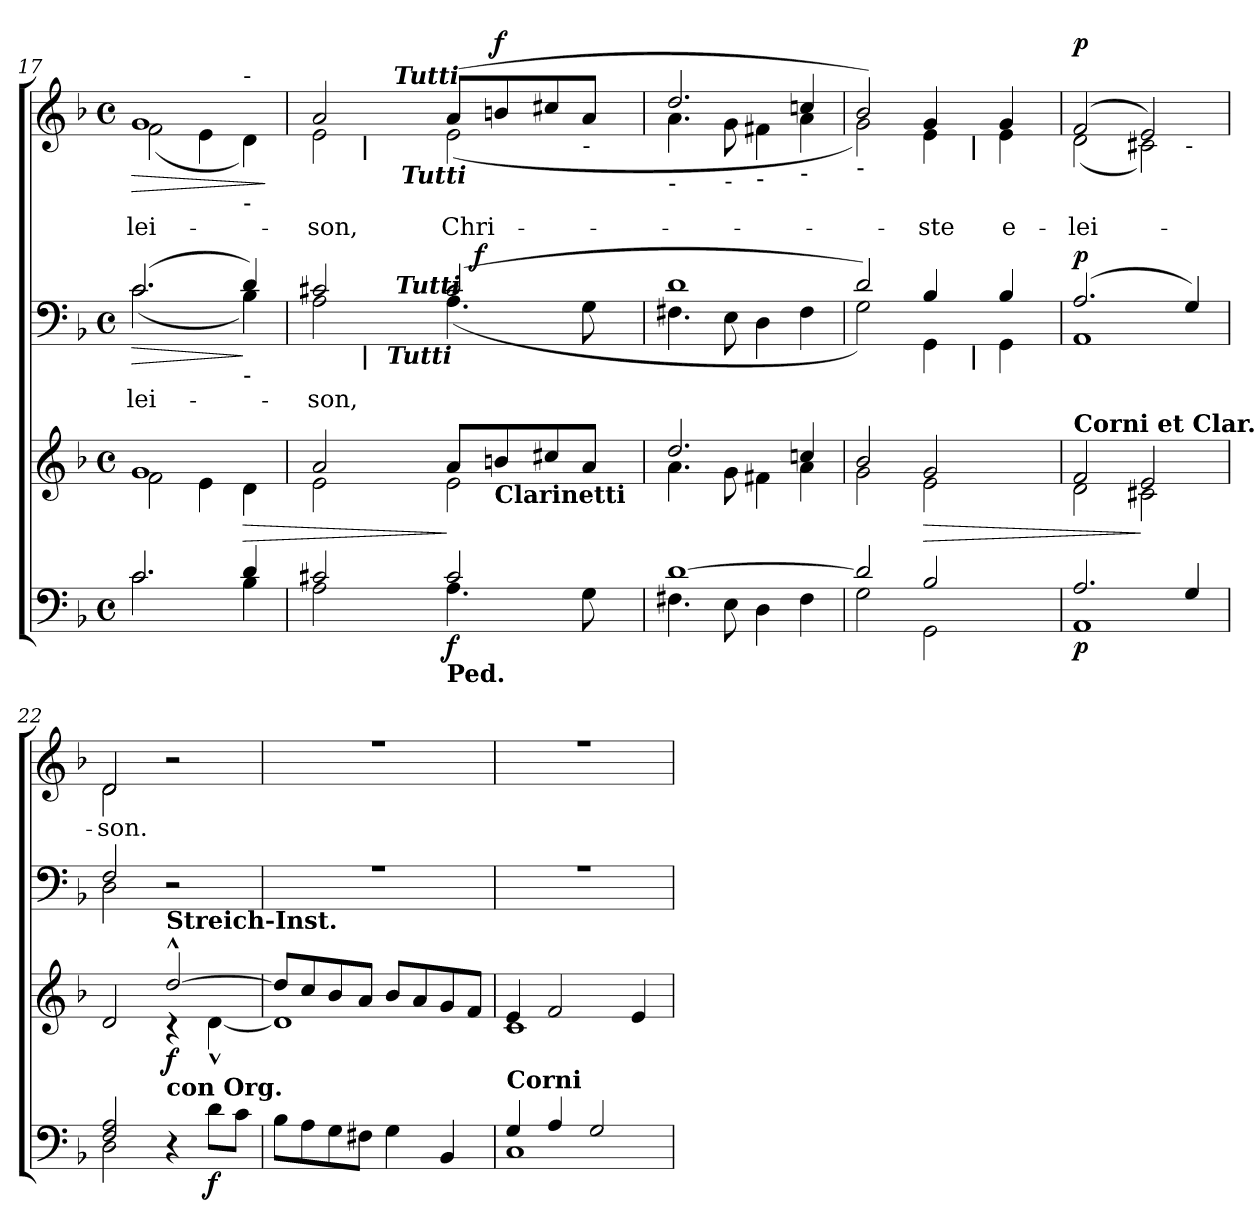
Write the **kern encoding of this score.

**kern	**dynam	**kern	**dynam	**kern	**text	**dynam	**kern	**text	**dynam
*part4	*part4	*part3	*part3	*part2	*part2	*part2	*part1	*part1	*part1
*staff4	*staff4	*staff3	*staff3	*staff2	*staff2	*staff2	*staff1	*staff1	*staff1
*clefF4	*	*clefG2	*	*clefF4	*	*	*clefG2	*	*
*k[b-]	*	*k[b-]	*	*k[b-]	*	*	*k[b-]	*	*
*F:	*	*F:	*	*F:	*	*	*F:	*	*
*M4/4	*	*M4/4	*	*M4/4	*	*	*M4/4	*	*
*met(c)	*	*met(c)	*	*met(c)	*	*	*met(c)	*	*
=17	=17	=17	=17	=17	=17	=17	=17	=17	=17
*^	*	*^	*	*	*	*	*	*	*
!	!	!	!	!	!	!	!	!LO:HP:b	!	!	!
*	*	*	*	*	*	*^	*	*	*	*	*
!	!	!	!	!	!	!	!	!LO:LY:b:color=#000000	!	!	!	!
!	!	!	!	!	!	!	!	!	!	!	!LO:LY:a:color=#000000	!LO:HP:b
*	*	*	*	*	*	*	*	*	*	*^	*	*
!	!	!	!	!	!	!	!	!	!	!	!	!LO:LY:b:color=#000000	!
2.ci/	2.ci\	.	1gi	2fi\	.	(2.ci/	(2.ci\	-lei-	>	1gi	(2fi\	-lei-	>
.	.	.	.	4ei\	.	.	.	.	.	.	4ei\	.	.
!	!	!	!	!	!	!	!	!	!	!	!LO:TX:b:t=-	!	!
!	!	!	!	!	!	!	!	!	!	!	!LO:TX:a:t=-	!	!
!	!	!	!	!	!	!LO:TX:b:t=-	!	!	!	!	!	!	!
!	!	!	!	!	!LO:HP:b	!	!	!	!	!	!	!	!
4di/	4B-i\	.	.	4di\	>	4di/)	4B-i\)	.	]	.	4di\)	.	.
*v	*v	*	*	*	*	*v	*v	*	*	*v	*v	*	*
*	*	*v	*v	*	*	*	*	*	*	*
.	.	.	.	.	.	.	.	.	]
=18	=18	=18	=18	=18	=18	=18	=18	=18	=18
*^	*	*^	*	*^	*	*	*	*	*
!	!	!	!	!	!	!	!	!LO:LY:b:color=#000000	!	!	!	!
!	!	!	!	!	!	!	!	!	!	!	!LO:LY:a:color=#000000	!
*	*	*	*	*	*	*	*	*	*	*^	*	*
!	!	!	!	!	!	!	!	!	!	!	!	!LO:LY:b:color=#000000	!
*	*	*	*	*	*	*^	*^	*	*	*^	*^	*	*
*	*	*	*	*	*	*	*	*^	*^	*	*	*	*	*^	*	*	*
*	*	*	*	*	*	*	*	*	*	*	*	*	*	*	*	*	*	*	*	*
2c#Xi/	2Ai\	.	2ai/	2ei\	.	2c#Xi/	2Ai\	2ryy	8ryy	8ryy	8ryy	-son,	.	2ai/	2ei\	8ryy	8ryy	8ryy	-son,	.
.	.	.	.	.	.	.	.	.	32ryy	16ryy	16ryy	.	.	.	.	32ryy	16ryy	16ryy	.	.
.	.	.	.	.	.	.	.	.	128ryy	.	.	.	.	.	.	128ryy	.	.	.	.
.	.	.	.	.	.	.	.	.	512ryy	.	.	.	.	.	.	512ryy	.	.	.	.
!	!	!	!	!	!	!	!	!	!	!	!	!	!	!	!	!LO:TX:b:B:t=|	!	!	!	!
!	!	!	!	!	!	!	!	!	!LO:TX:b:B:t=|	!	!	!	!	!	!	!	!	!	!	!
.	.	.	.	.	.	.	.	.	2ryy	.	.	.	.	.	.	2ryy	.	.	.	.
.	.	.	.	.	.	.	.	.	.	32ryy	32ryy	.	.	.	.	.	32ryy	32ryy	.	.
.	.	.	.	.	.	.	.	.	.	256ryy	128...ryy	.	.	.	.	.	128ryy	64ryy	.	.
.	.	.	.	.	.	.	.	.	.	1024ryy	.	.	.	.	.	.	.	.	.	.
!	!	!	!	!	!	!	!	!	!	!LO:TX:b:Bi:t=Tutti	!	!	!	!	!	!	!	!	!	!
.	.	.	.	.	.	.	.	.	.	2ryy	.	.	.	.	.	.	.	.	.	.
.	.	.	.	.	.	.	.	.	.	.	.	.	.	.	.	.	256ryy	.	.	.
.	.	.	.	.	.	.	.	.	.	.	.	.	.	.	.	.	1024ryy	.	.	.
!	!	!	!	!	!	!	!	!	!	!	!	!	!	!	!	!	!LO:TX:a:Bi:t=Tutti	!	!	!
.	.	.	.	.	.	.	.	.	.	.	.	.	.	.	.	.	2ryy	.	.	.
!	!	!	!	!	!	!	!	!	!	!	!LO:TX:a:Bi:t=Tutti	!	!	!	!	!	!	!	!	!
.	.	.	.	.	.	.	.	.	.	.	2ryy	.	.	.	.	.	.	.	.	.
.	.	.	.	.	.	.	.	.	.	.	.	.	.	.	.	.	.	256.ryy	.	.
!	!	!	!	!	!	!	!	!	!	!	!	!	!	!	!	!	!	!LO:TX:b:Bi:t=Tutti	!	!
.	.	.	.	.	.	.	.	.	.	.	.	.	.	.	.	.	.	2ryy	.	.
!LO:TX:b:B:t=Ped.	!	!	!	!	!	!	!	!	!	!	!	!	!	!	!	!	!	!	!	!
!	!	!	!	!	!	!	!	!	!	!	!	!	!	!	!	!	!	!	!LO:LY:b:color=#000000	!
2c#i/	4.Ai\	f	8ai/L	2ei\	]	(2c#i/	(4.Ai\	32ryy	.	.	.	.	.	(8ai/L	(2ei\	.	.	.	Chri-	.
.	.	.	.	.	.	.	.	64ryy	.	.	.	.	.	.	.	.	.	.	.	.
.	.	.	.	.	.	.	.	128ryy	.	.	.	.	.	.	.	.	.	.	.	.
.	.	.	.	.	.	.	.	512.ryy	.	.	.	.	.	.	.	.	.	.	.	.
.	.	.	.	.	.	.	.	4ryy	.	.	.	.	f	.	.	.	.	.	.	.
!	!	!	!LO:TX:b:B:t=Clarinetti	!	!	!	!	!	!	!	!	!	!	!	!	!	!	!	!	!
.	.	.	8bni/	.	.	.	.	.	.	.	.	.	.	8bni/	.	.	.	.	.	f
.	.	.	.	.	.	.	.	.	4ryy	.	.	.	.	.	.	4ryy	.	.	.	.
.	.	.	.	.	.	.	.	.	.	4ryy	.	.	.	.	.	.	.	.	.	.
.	.	.	.	.	.	.	.	.	.	.	.	.	.	.	.	.	4ryy	.	.	.
.	.	.	.	.	.	.	.	.	.	.	4ryy	.	.	.	.	.	.	.	.	.
.	.	.	.	.	.	.	.	.	.	.	.	.	.	.	.	.	.	4ryy	.	.
.	.	.	8cc#Xi/	.	.	.	.	.	.	.	.	.	.	8cc#Xi/	.	.	.	.	.	.
.	.	.	.	.	.	.	.	8ryy	.	.	.	.	.	.	.	.	.	.	.	.
!	!	!	!	!	!	!	!	!	!	!	!	!	!	!LO:TX:b:t=-	!	!	!	!	!	!
.	8Gi\	.	8ai/J	.	.	.	8Gi\	.	.	.	.	.	.	8ai/J	.	.	.	.	.	.
.	.	.	.	.	.	.	.	.	16ryy	.	.	.	.	.	.	16ryy	.	.	.	.
.	.	.	.	.	.	.	.	16ryy	.	.	.	.	.	.	.	.	.	.	.	.
.	.	.	.	.	.	.	.	.	.	64ryy	.	.	.	.	.	.	.	.	.	.
.	.	.	.	.	.	.	.	.	64ryy	.	.	.	.	.	.	64ryy	.	.	.	.
.	.	.	.	.	.	.	.	.	.	.	.	.	.	.	.	.	64ryy	.	.	.
.	.	.	.	.	.	.	.	.	.	.	64ryy	.	.	.	.	.	.	.	.	.
.	.	.	.	.	.	.	.	.	.	128ryy	.	.	.	.	.	.	.	.	.	.
.	.	.	.	.	.	.	.	.	.	.	.	.	.	.	.	.	.	128ryy	.	.
.	.	.	.	.	.	.	.	.	256.ryy	.	.	.	.	.	.	256.ryy	.	.	.	.
.	.	.	.	.	.	.	.	256ryy	.	.	.	.	.	.	.	.	.	.	.	.
.	.	.	.	.	.	.	.	.	.	512.ryy	.	.	.	.	.	.	512.ryy	.	.	.
.	.	.	.	.	.	.	.	.	.	.	.	.	.	.	.	.	.	512ryy	.	.
.	.	.	.	.	.	.	.	1024ryy	.	.	1024ryy	.	.	.	.	.	.	.	.	.
=19	=19	=19	=19	=19	=19	=19	=19	=19	=19	=19	=19	=19	=19	=19	=19	=19	=19	=19	=19	=19
!	!	!	!	!	!	!	!	!	!	!	!	!	!	!LO:TX:b:t=-	!	!	!	!	!	!
*	*	*	*	*	*	*	*v	*v	*v	*v	*v	*	*	*	*	*	*	*	*	*
*	*	*	*	*	*	*	*	*	*	*	*v	*v	*v	*v	*	*
[>1di	4.F#Xi\	.	2.ddi/	4.ai\	.	1di	4.F#Xi\	.	.	2.ddi/	4.ai\	.	.
!	!	!	!	!	!	!	!	!	!	!	!LO:TX:b:t=-	!	!
.	8Ei\	.	.	8gi\	.	.	8Ei\	.	.	.	8gi\	.	.
!	!	!	!	!	!	!	!	!	!	!	!LO:TX:b:t=-	!	!
.	4Di\	.	.	4f#Xi\	.	.	4Di\	.	.	.	4f#Xi\	.	.
!	!	!	!	!	!	!	!	!	!	!LO:TX:b:t=-	!	!	!
.	4F#i\	.	4ccni/	4ai\	.	.	4F#i\	.	.	4ccni/	4ai\	.	.
=20	=20	=20	=20	=20	=20	=20	=20	=20	=20	=20	=20	=20	=20
!	!	!	!	!	!	!	!	!	!	!LO:TX:b:t=-	!	!	!
*	*	*	*	*	*	*	*^	*	*	*	*^	*	*
2di/]	2Gi\	.	2b-i/	2gi\	.	2di/)	2Gi\)	2ryy	.	.	2b-i/)	2gi\)	2ryy	.	.
!	!	!	!	!	!LO:HP:b	!	!	!	!	!	!	!	!	!	!
!	!	!	!	!	!	!	!	!	!	!	!	!	!	!LO:LY:b:color=#000000	!
2B-i/	2GGi\	.	2gi/	2ei\	>	4B-i/	4GGi\	16ryy	.	.	4gi/	4ei\	16ryy	-ste	.
.	.	.	.	.	.	.	.	32ryy	.	.	.	.	32ryy	.	.
.	.	.	.	.	.	.	.	64ryy	.	.	.	.	64ryy	.	.
.	.	.	.	.	.	.	.	128ryy	.	.	.	.	128ryy	.	.
.	.	.	.	.	.	.	.	1024ryy	.	.	.	.	1024ryy	.	.
!	!	!	!	!	!	!	!	!	!	!	!	!	!LO:TX:b:B:t=|	!	!
!	!	!	!	!	!	!	!	!LO:TX:b:B:t=|	!	!	!	!	!	!	!
.	.	.	.	.	.	.	.	4ryy	.	.	.	.	4ryy	.	.
!	!	!	!	!	!	!	!	!	!	!	!	!	!	!LO:LY:b:color=#000000	!
.	.	.	.	.	.	4B-i/	4GGi\	.	.	.	4gi/	4ei\	.	e-	.
.	.	.	.	.	.	.	.	8ryy	.	.	.	.	8ryy	.	.
.	.	.	.	.	.	.	.	256..ryy	.	.	.	.	256..ryy	.	.
*	*	*	*	*	*	*	*v	*v	*	*	*	*	*	*	*
!!LO:LB:g=z	!!	!!
=21	=21	=21	=21	=21	=21	=21	=21	=21	=21	=21	=21	=21	=21	=21
*	*	*	*	*	*	*	*^	*	*	*	*	*	*	*
!	!	!	!LO:TX:a:B:t=Corni et Clar.	!	!	!	!	!	!	!	!	!	!	!	!
!	!	!	!	!	!	!	!	!	!	!	!	!	!	!LO:LY:b:color=#000000	!
*	*	*	*	*	*	*	*v	*v	*	*	*	*	*	*	*
2.Ai/	1AAi	p	2fi/	2di\	.	(2.Ai/	1AAi	.	p	(2fi/	(2di\	2.ryy	-lei-	p
.	.	.	2ei/	2c#Xi\	]	.	.	.	.	2ei/)	2c#Xi\)	.	.	.
!	!	!	!	!	!	!	!	!	!	!	!	!LO:TX:b:t=-	!	!
4Gi/	.	.	.	.	.	4Gi/)	.	.	.	.	.	4ryy	.	.
*	*	*	*	*	*	*	*	*	*	*	*v	*v	*	*
=22	=22	=22	=22	=22	=22	=22	=22	=22	=22	=22	=22	=22	=22
*	*	*	*	*	*	*	*	*	*	*	*^	*	*
!	!	!	!	!	!	!	!	!	!	!	!	!	!LO:LY:b:color=#000000	!
*	*	*	*	*	*	*	*	*	*	*	*v	*v	*	*
2Fi/ 2Ai	2Di\	.	2di/	2ryy	.	2Fi/	2Di\	.	.	2di/	2di\	-son.	.
!	!	!	!	!	!	!LO:TX:b:B:t=Streich-Inst.	!	!	!	!	!	!	!
!LO:TX:a:B:t=con Org.	!	!	!	!	!	!	!	!	!	!	!	!	!
4r	2ryy	.	[>2dd^^i/	4r	f	2r	2ryy	.	.	2r	2ryy	.	.
8di\L	.	f	.	[<4d^^i\	.	.	.	.	.	.	.	.	.
8ci\J	.	.	.	.	.	.	.	.	.	.	.	.	.
*v	*v	*	*	*	*	*	*	*	*	*	*	*	*
=23	=23	=23	=23	=23	=23	=23	=23	=23	=23	=23	=23	=23
8B-i\L	.	8ddi/L]	1di]	.	1r	1ryy	.	.	1r	1ryy	.	.
8Ai\	.	8cci/	.	.	.	.	.	.	.	.	.	.
8Gi\	.	8b-i/	.	.	.	.	.	.	.	.	.	.
8F#Xi\J	.	8ai/J	.	.	.	.	.	.	.	.	.	.
4Gi\	.	8b-i/L	.	.	.	.	.	.	.	.	.	.
.	.	8ai/	.	.	.	.	.	.	.	.	.	.
4BB-i/	.	8gi/	.	.	.	.	.	.	.	.	.	.
.	.	8fi/J	.	.	.	.	.	.	.	.	.	.
=24	=24	=24	=24	=24	=24	=24	=24	=24	=24	=24	=24	=24
*^	*	*	*	*	*	*	*	*	*	*	*	*
!LO:TX:a:B:t=Corni	!	!	!	!	!	!	!	!	!	!	!	!	!
4Gi/	1Ci	.	4ei/	1ci	.	1r	1ryy	.	.	1r	1ryy	.	.
4Ai/	.	.	2fi/	.	.	.	.	.	.	.	.	.	.
2Gi/	.	.	.	.	.	.	.	.	.	.	.	.	.
.	.	.	4ei/	.	.	.	.	.	.	.	.	.	.
*v	*v	*	*	*	*	*v	*v	*	*	*v	*v	*	*
*	*	*v	*v	*	*	*	*	*	*	*
=	=	=	=	=	=	=	=	=	=
*-	*-	*-	*-	*-	*-	*-	*-	*-	*-
